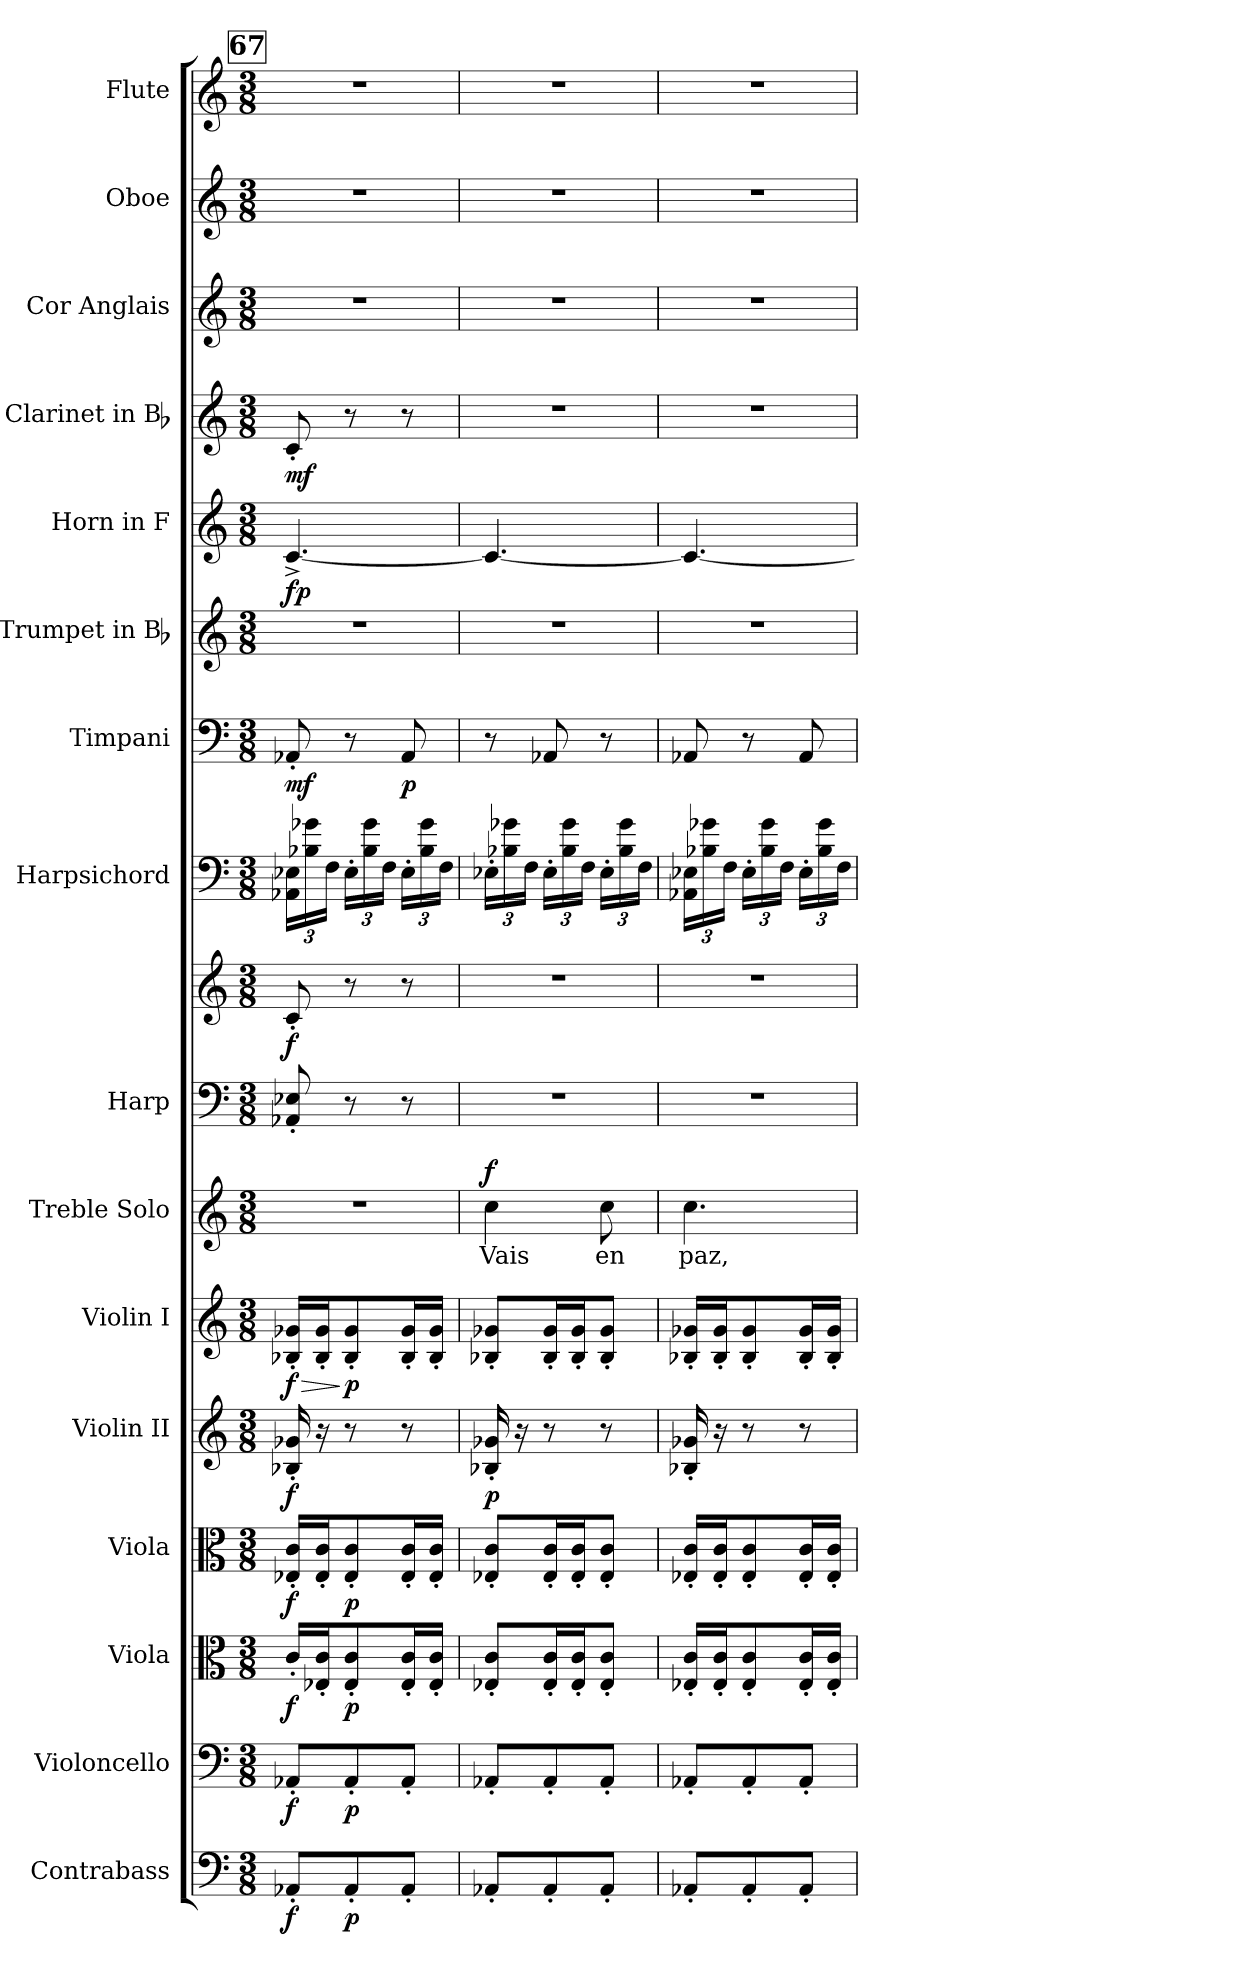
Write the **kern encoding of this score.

**kern	**dynam	**kern	**dynam	**kern	**dynam	**kern	**dynam	**kern	**dynam	**kern	**dynam	**kern	**text	**dynam	**kern	**kern	**dynam	**kern	**kern	**dynam	**kern	**kern	**dynam	**kern	**dynam	**kern	**kern	**kern
*part16	*part16	*part15	*part15	*part14	*part14	*part13	*part13	*part12	*part12	*part11	*part11	*part10	*part10	*part10	*part9	*part9	*part9	*part8	*part7	*part7	*part6	*part5	*part5	*part4	*part4	*part3	*part2	*part1
*staff17	*staff17	*staff16	*staff16	*staff15	*staff15	*staff14	*staff14	*staff13	*staff13	*staff12	*staff12	*staff11	*staff11	*staff11	*staff10	*staff9	*staff9/10	*staff8	*staff7	*staff7	*staff6	*staff5	*staff5	*staff4	*staff4	*staff3	*staff2	*staff1
*I"Contrabass	*	*I"Violoncello	*	*I"Viola	*	*I"Viola	*	*I"Violin II	*	*I"Violin I	*	*I"Treble Solo	*	*	*I"Harp	*	*	*I"Harpsichord	*I"Timpani	*	*I"Trumpet in Bb	*I"Horn in F	*	*I"Clarinet in Bb	*	*I"Cor Anglais	*I"Oboe	*I"Flute
*I'Cb.	*	*I'Vc.	*	*I'Vla.	*	*I'Vla.	*	*I'Vln. II	*	*I'Vln. I	*	*I'Tr. Solo	*	*	*I'Hp.	*	*	*I'Hpsd.	*I'Timp.	*	*I'Tpt.	*I'Hn.	*	*I'Cl.	*	*I'C. A.	*I'Ob.	*I'Fl.
*clefF4	*	*clefF4	*	*clefC3	*	*clefC3	*	*clefG2	*	*clefG2	*	*clefG2	*	*	*clefF4	*clefG2	*	*clefF4	*clefF4	*	*clefG2	*clefG2	*	*clefG2	*	*clefG2	*clefG2	*clefG2
*k[]	*	*k[]	*	*k[]	*	*k[]	*	*k[]	*	*k[]	*	*k[]	*	*	*k[]	*k[]	*	*k[]	*	*	*k[]	*	*	*k[]	*	*k[]	*k[]	*k[]
*M3/8	*	*M3/8	*	*M3/8	*	*M3/8	*	*M3/8	*	*M3/8	*	*M3/8	*	*	*M3/8	*M3/8	*	*M3/8	*M3/8	*	*M3/8	*M3/8	*	*M3/8	*	*M3/8	*M3/8	*M3/8
*MM76	*	*MM76	*	*MM76	*	*MM76	*	*MM76	*	*MM76	*	*MM76	*	*	*MM76	*MM76	*	*MM76	*MM76	*	*MM76	*MM76	*	*MM76	*	*MM76	*MM76	*MM76
!!LO:REH:place=s1:t=67
=36	=36	=36	=36	=36	=36	=36	=36	=36	=36	=36	=36	=36	=36	=36	=36	=36	=36	=36	=36	=36	=36	=36	=36	=36	=36	=36	=36	=36
!	!	!	!	!	!	!	!	!	!	!	!LO:HP:b	!	!	!	!	!	!	!	!	!	!	!	!	!	!	!	!	!
8AA-X'L	f	8AA-X'L	f	16c'LL	f	16E-X' 16c'LL	f	16B-X' 16g-X'	f	16B-X' 16g-X'LL	> f	4.r	.	.	8AA-X' 8E-X'	8c'	f	24AA-X 24E-XLL	8AA-X'	mf	4.r	[4.c^	fp	8c'	mf	4.r	4.r	4.r
.	.	.	.	.	.	.	.	.	.	.	.	.	.	.	.	.	.	24B-X 24g-X	.	.	.	.	.	.	.	.	.	.
.	.	.	.	16E-X' 16c'J	.	16E-' 16c'J	.	16r	.	16B-' 16g-'J	.	.	.	.	.	.	.	.	.	.	.	.	.	.	.	.	.	.
.	.	.	.	.	.	.	.	.	.	.	.	.	.	.	.	.	.	24FJJ	.	.	.	.	.	.	.	.	.	.
8AA-'	p	8AA-'	p	8E-' 8c'	p	8E-' 8c'	p	8r	.	8B-' 8g-'	] p	.	.	.	8r	8r	.	24E-'LL	8r	.	.	.	.	8r	.	.	.	.
.	.	.	.	.	.	.	.	.	.	.	.	.	.	.	.	.	.	24B- 24g-	.	.	.	.	.	.	.	.	.	.
.	.	.	.	.	.	.	.	.	.	.	.	.	.	.	.	.	.	24FJJ	.	.	.	.	.	.	.	.	.	.
8AA-'J	.	8AA-'J	.	16E-' 16c'L	.	16E-' 16c'L	.	8r	.	16B-' 16g-'L	.	.	.	.	8r	8r	.	24E-'LL	8AA-	p	.	.	.	8r	.	.	.	.
.	.	.	.	.	.	.	.	.	.	.	.	.	.	.	.	.	.	24B- 24g-	.	.	.	.	.	.	.	.	.	.
.	.	.	.	16E-' 16c'JJ	.	16E-' 16c'JJ	.	.	.	16B-' 16g-'JJ	.	.	.	.	.	.	.	.	.	.	.	.	.	.	.	.	.	.
.	.	.	.	.	.	.	.	.	.	.	.	.	.	.	.	.	.	24FJJ	.	.	.	.	.	.	.	.	.	.
=37	=37	=37	=37	=37	=37	=37	=37	=37	=37	=37	=37	=37	=37	=37	=37	=37	=37	=37	=37	=37	=37	=37	=37	=37	=37	=37	=37	=37
!	!	!	!	!	!	!	!	!	!	!	!	!	!	!LO:DY:a	!	!	!	!	!	!	!	!	!	!	!	!	!	!
8AA-X'L	.	8AA-X'L	.	8E-X' 8c'L	.	8E-X' 8c'L	.	16B-X' 16g-X'	p	8B-X' 8g-X'L	.	4cc	Vais	f	4.r	4.r	.	24E-X'LL	8r	.	4.r	4.c_	.	4.r	.	4.r	4.r	4.r
.	.	.	.	.	.	.	.	.	.	.	.	.	.	.	.	.	.	24B-X 24g-X	.	.	.	.	.	.	.	.	.	.
.	.	.	.	.	.	.	.	16r	.	.	.	.	.	.	.	.	.	.	.	.	.	.	.	.	.	.	.	.
.	.	.	.	.	.	.	.	.	.	.	.	.	.	.	.	.	.	24FJJ	.	.	.	.	.	.	.	.	.	.
8AA-'	.	8AA-'	.	16E-' 16c'L	.	16E-' 16c'L	.	8r	.	16B-' 16g-'L	.	.	.	.	.	.	.	24E-'LL	8AA-X	.	.	.	.	.	.	.	.	.
.	.	.	.	.	.	.	.	.	.	.	.	.	.	.	.	.	.	24B- 24g-	.	.	.	.	.	.	.	.	.	.
.	.	.	.	16E-' 16c'J	.	16E-' 16c'J	.	.	.	16B-' 16g-'J	.	.	.	.	.	.	.	.	.	.	.	.	.	.	.	.	.	.
.	.	.	.	.	.	.	.	.	.	.	.	.	.	.	.	.	.	24FJJ	.	.	.	.	.	.	.	.	.	.
8AA-'J	.	8AA-'J	.	8E-' 8c'J	.	8E-' 8c'J	.	8r	.	8B-' 8g-'J	.	8cc	en	.	.	.	.	24E-'LL	8r	.	.	.	.	.	.	.	.	.
.	.	.	.	.	.	.	.	.	.	.	.	.	.	.	.	.	.	24B- 24g-	.	.	.	.	.	.	.	.	.	.
.	.	.	.	.	.	.	.	.	.	.	.	.	.	.	.	.	.	24FJJ	.	.	.	.	.	.	.	.	.	.
=38	=38	=38	=38	=38	=38	=38	=38	=38	=38	=38	=38	=38	=38	=38	=38	=38	=38	=38	=38	=38	=38	=38	=38	=38	=38	=38	=38	=38
8AA-X'L	.	8AA-X'L	.	16E-X' 16c'LL	.	16E-X' 16c'LL	.	16B-X' 16g-X'	.	16B-X' 16g-X'LL	.	4.cc	paz,	.	4.r	4.r	.	24AA-X 24E-XLL	8AA-X	.	4.r	4.c_	.	4.r	.	4.r	4.r	4.r
.	.	.	.	.	.	.	.	.	.	.	.	.	.	.	.	.	.	24B-X 24g-X	.	.	.	.	.	.	.	.	.	.
.	.	.	.	16E-' 16c'J	.	16E-' 16c'J	.	16r	.	16B-' 16g-'J	.	.	.	.	.	.	.	.	.	.	.	.	.	.	.	.	.	.
.	.	.	.	.	.	.	.	.	.	.	.	.	.	.	.	.	.	24FJJ	.	.	.	.	.	.	.	.	.	.
8AA-'	.	8AA-'	.	8E-' 8c'	.	8E-' 8c'	.	8r	.	8B-' 8g-'	.	.	.	.	.	.	.	24E-'LL	8r	.	.	.	.	.	.	.	.	.
.	.	.	.	.	.	.	.	.	.	.	.	.	.	.	.	.	.	24B- 24g-	.	.	.	.	.	.	.	.	.	.
.	.	.	.	.	.	.	.	.	.	.	.	.	.	.	.	.	.	24FJJ	.	.	.	.	.	.	.	.	.	.
8AA-'J	.	8AA-'J	.	16E-' 16c'L	.	16E-' 16c'L	.	8r	.	16B-' 16g-'L	.	.	.	.	.	.	.	24E-'LL	8AA-	.	.	.	.	.	.	.	.	.
.	.	.	.	.	.	.	.	.	.	.	.	.	.	.	.	.	.	24B- 24g-	.	.	.	.	.	.	.	.	.	.
.	.	.	.	16E-' 16c'JJ	.	16E-' 16c'JJ	.	.	.	16B-' 16g-'JJ	.	.	.	.	.	.	.	.	.	.	.	.	.	.	.	.	.	.
.	.	.	.	.	.	.	.	.	.	.	.	.	.	.	.	.	.	24FJJ	.	.	.	.	.	.	.	.	.	.
=	=	=	=	=	=	=	=	=	=	=	=	=	=	=	=	=	=	=	=	=	=	=	=	=	=	=	=	=
*-	*-	*-	*-	*-	*-	*-	*-	*-	*-	*-	*-	*-	*-	*-	*-	*-	*-	*-	*-	*-	*-	*-	*-	*-	*-	*-	*-	*-
